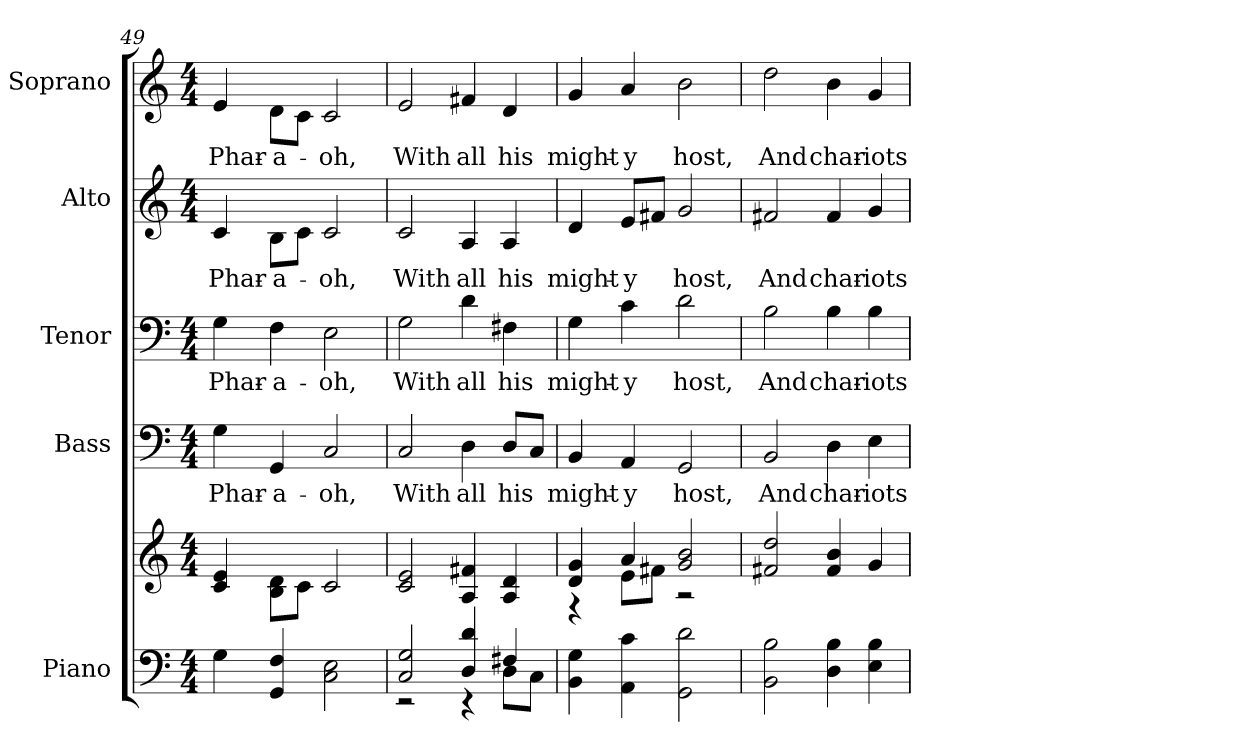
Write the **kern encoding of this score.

**kern	**kern	**kern	**text	**kern	**text	**kern	**text	**kern	**text
*part5	*part5	*part4	*part4	*part3	*part3	*part2	*part2	*part1	*part1
*staff6	*staff5	*staff4	*staff4	*staff3	*staff3	*staff2	*staff2	*staff1	*staff1
*I"Piano	*	*I"Bass	*	*I"Tenor	*	*I"Alto	*	*I"Soprano	*
*I'Pno.	*	*I'B.	*	*I'T.	*	*I'A.	*	*I'S.	*
*clefF4	*clefG2	*clefF4	*	*clefF4	*	*clefG2	*	*clefG2	*
*k[]	*k[]	*k[]	*	*k[]	*	*k[]	*	*k[]	*
*C:	*C:	*C:	*	*C:	*	*C:	*	*C:	*
*M4/4	*M4/4	*M4/4	*	*M4/4	*	*M4/4	*	*M4/4	*
=49	=49	=49	=49	=49	=49	=49	=49	=49	=49
!	!	!	!LO:LY:b:color=#000000	!	!	!	!	!	!
!	!	!	!	!	!LO:LY:b:color=#000000	!	!	!	!
!	!	!	!	!	!	!	!LO:LY:b:color=#000000	!	!
!	!	!	!	!	!	!	!	!	!LO:LY:b:color=#000000
4Gi\	4ci/ 4ei	4Gi\	Phar-	4Gi\	Phar-	4ci/	Phar-	4ei/	Phar-
!	!	!	!LO:LY:b:color=#000000	!	!	!	!	!	!
!	!	!	!	!	!LO:LY:b:color=#000000	!	!	!	!
!	!	!	!	!	!	!	!LO:LY:b:color=#000000	!	!
!	!	!	!	!	!	!	!	!	!LO:LY:b:color=#000000
4GGi/ 4Fi	8Bi\ 8diL	4GGi/	-a-	4Fi\	-a-	8Bi\L	-a-	8di\L	-a-
.	8ci\J	.	.	.	.	8ci\J	.	8ci\J	.
!	!	!	!LO:LY:b:color=#000000	!	!	!	!	!	!
!	!	!	!	!	!LO:LY:b:color=#000000	!	!	!	!
!	!	!	!	!	!	!	!LO:LY:b:color=#000000	!	!
!	!	!	!	!	!	!	!	!	!LO:LY:b:color=#000000
2Ci\ 2Ei	2ci/	2Ci/	-oh,	2Ei\	-oh,	2ci/	-oh,	2ci/	-oh,
!!LO:PB:g=z
=50	=50	=50	=50	=50	=50	=50	=50	=50	=50
*^	*	*	*	*	*	*	*	*	*
!	!	!	!	!LO:LY:b:color=#000000	!	!	!	!	!	!
!	!	!	!	!	!	!LO:LY:b:color=#000000	!	!	!	!
!	!	!	!	!	!	!	!	!LO:LY:b:color=#000000	!	!
!	!	!	!	!	!	!	!	!	!	!LO:LY:b:color=#000000
2Ci/ 2Gi	2r	2ci/ 2ei	2Ci/	With	2Gi\	With	2ci/	With	2ei/	With
!	!	!	!	!LO:LY:b:color=#000000	!	!	!	!	!	!
!	!	!	!	!	!	!LO:LY:b:color=#000000	!	!	!	!
!	!	!	!	!	!	!	!	!LO:LY:b:color=#000000	!	!
!	!	!	!	!	!	!	!	!	!	!LO:LY:b:color=#000000
4Di/ 4di	4r	4Ai/ 4f#Xi	4Di\	all	4di\	all	4Ai/	all	4f#Xi/	all
!	!	!	!	!LO:LY:b:color=#000000	!	!	!	!	!	!
!	!	!	!	!	!	!LO:LY:b:color=#000000	!	!	!	!
!	!	!	!	!	!	!	!	!LO:LY:b:color=#000000	!	!
!	!	!	!	!	!	!	!	!	!	!LO:LY:b:color=#000000
4F#Xi/	8Di\L	4Ai/ 4di	8Di/L	his	4F#Xi\	his	4Ai/	his	4di/	his
.	8Ci\J	.	8Ci/J	.	.	.	.	.	.	.
*v	*v	*	*	*	*	*	*	*	*	*
=51	=51	=51	=51	=51	=51	=51	=51	=51	=51
*	*^	*	*	*	*	*	*	*	*
*^	*	*	*	*	*	*	*	*	*	*
!	!	!	!	!	!LO:LY:b:color=#000000	!	!	!	!	!	!
*v	*v	*	*	*	*	*	*	*	*	*	*
*^	*	*	*	*	*	*	*	*	*	*
!	!	!	!	!	!	!	!LO:LY:b:color=#000000	!	!	!	!
*v	*v	*	*	*	*	*	*	*	*	*	*
*^	*	*	*	*	*	*	*	*	*	*
!	!	!	!	!	!	!	!	!	!LO:LY:b:color=#000000	!	!
*v	*v	*	*	*	*	*	*	*	*	*	*
*^	*	*	*	*	*	*	*	*	*	*
!	!	!	!	!	!	!	!	!	!	!	!LO:LY:b:color=#000000
*v	*v	*	*	*	*	*	*	*	*	*	*
4BBi\ 4Gi	4di/ 4gi	4r	4BBi/	might-	4Gi\	might-	4di/	might-	4gi/	might-
!	!	!	!	!LO:LY:b:color=#000000	!	!	!	!	!	!
!	!	!	!	!	!	!LO:LY:b:color=#000000	!	!	!	!
!	!	!	!	!	!	!	!	!LO:LY:b:color=#000000	!	!
!	!	!	!	!	!	!	!	!	!	!LO:LY:b:color=#000000
4AAi\ 4ci	4ai/	8ei\L	4AAi/	-y	4ci\	-y	8ei/L	-y	4ai/	-y
.	.	8f#Xi\J	.	.	.	.	8f#Xi/J	.	.	.
!	!	!	!	!LO:LY:b:color=#000000	!	!	!	!	!	!
!	!	!	!	!	!	!LO:LY:b:color=#000000	!	!	!	!
!	!	!	!	!	!	!	!	!LO:LY:b:color=#000000	!	!
!	!	!	!	!	!	!	!	!	!	!LO:LY:b:color=#000000
2GGi\ 2di	2gi/ 2bi	2r	2GGi/	host,	2di\	host,	2gi/	host,	2bi\	host,
*	*v	*v	*	*	*	*	*	*	*	*
!!LO:PB:g=z
=52	=52	=52	=52	=52	=52	=52	=52	=52	=52
*	*^	*	*	*	*	*	*	*	*
!	!	!	!	!LO:LY:b:color=#000000	!	!	!	!	!	!
*	*v	*v	*	*	*	*	*	*	*	*
*	*^	*	*	*	*	*	*	*	*
!	!	!	!	!	!	!LO:LY:b:color=#000000	!	!	!	!
*	*v	*v	*	*	*	*	*	*	*	*
*	*^	*	*	*	*	*	*	*	*
!	!	!	!	!	!	!	!	!LO:LY:b:color=#000000	!	!
*	*v	*v	*	*	*	*	*	*	*	*
*	*^	*	*	*	*	*	*	*	*
!	!	!	!	!	!	!	!	!	!	!LO:LY:b:color=#000000
*	*v	*v	*	*	*	*	*	*	*	*
2BBi\ 2Bi	2f#Xi/ 2ddi	2BBi/	And	2Bi\	And	2f#Xi/	And	2ddi\	And
!	!	!	!LO:LY:b:color=#000000	!	!	!	!	!	!
!	!	!	!	!	!LO:LY:b:color=#000000	!	!	!	!
!	!	!	!	!	!	!	!LO:LY:b:color=#000000	!	!
!	!	!	!	!	!	!	!	!	!LO:LY:b:color=#000000
4Di\ 4Bi	4f#i/ 4bi	4Di\	char-	4Bi\	char-	4f#i/	char-	4bi\	char-
!	!	!	!LO:LY:b:color=#000000	!	!	!	!	!	!
!	!	!	!	!	!LO:LY:b:color=#000000	!	!	!	!
!	!	!	!	!	!	!	!LO:LY:b:color=#000000	!	!
!	!	!	!	!	!	!	!	!	!LO:LY:b:color=#000000
4Ei\ 4Bi	4gi/	4Ei\	-iots	4Bi\	-iots	4gi/	-iots	4gi/	-iots
=	=	=	=	=	=	=	=	=	=
*-	*-	*-	*-	*-	*-	*-	*-	*-	*-
